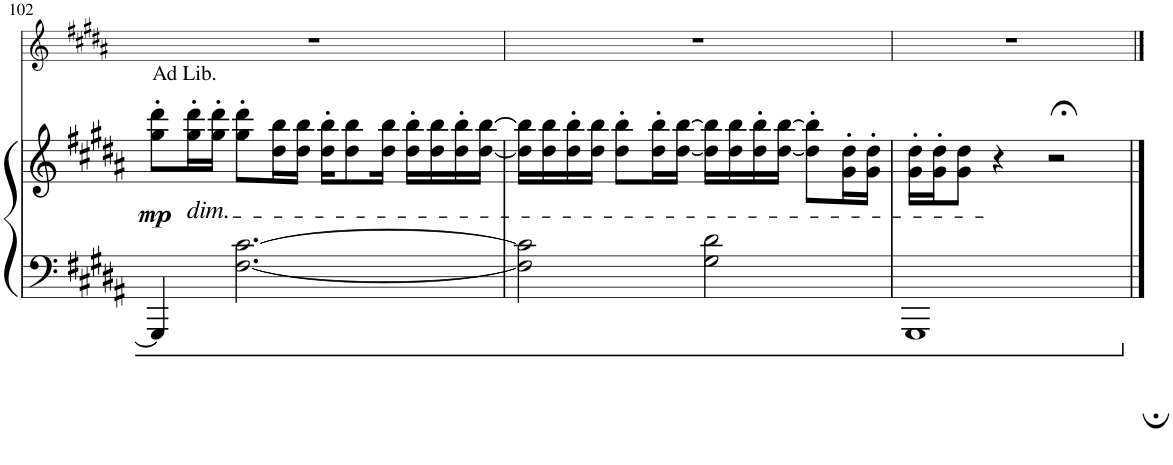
**kern	**kern	**dynam
*part1	*part1	*part1
*staff2	*staff1	*staff1/2
*I"Ossia	*	*
!!LO:PB:g=z
*clefF4	*clefG2	*
*k[f#c#g#d#a#]	*k[f#c#g#d#a#]	*
*M4/4	*M4/4	*
=102	=102	=102
!	!LO:TX:a:t=Ad Lib.	!
!	!	!LO:DY:b
4GGG#/]	8gg#\' 8ddd#\'L	mp
!	!LO:TX:b:i:t=dim.	!
.	16gg#\' 16ddd#\'L	.
.	16gg#\' 16ddd#\'JJ	.
[2.F#\ [2.c#\	8gg#\' 8ddd#\'L	.
.	16dd#\ 16bb\L	.
.	16dd#\ 16bb\JJ	.
.	16dd#\' 16bb\'KL	.
.	8dd#\ 8bb\	.
.	16dd#\ 16bb\Jk	.
.	16dd#\' 16bb\'LL	.
.	16dd#\ 16bb\	.
.	16dd#\' 16bb\'	.
.	[16dd#\ [16bb\JJ	.
=103	=103	=103
2F#\] 2c#\]	16dd#\] 16bb\]LL	.
.	16dd#\ 16bb\	.
.	16dd#\' 16bb\'	.
.	16dd#\ 16bb\JJ	.
.	8dd#\' 8bb\'L	.
.	16dd#\' 16bb\'L	.
.	[16dd#\ [16bb\JJ	.
2G#\ 2d#\	16dd#\] 16bb\]LL	.
.	16dd#\ 16bb\	.
.	16dd#\' 16bb\'	.
.	[16dd#\ [16bb\JJ	.
.	8dd#\]' 8bb\]'L	.
.	16g#\' 16dd#\'L	.
.	16g#\' 16dd#\'JJ	.
=104	=104	=104
1GGG#;	16g#\' 16dd#\'LL	.
.	16g#\' 16dd#\'J	.
.	8g#\ 8dd#\J	.
.	4r	.
.	2r;<	.
==	==	==
*-	*-	*-
